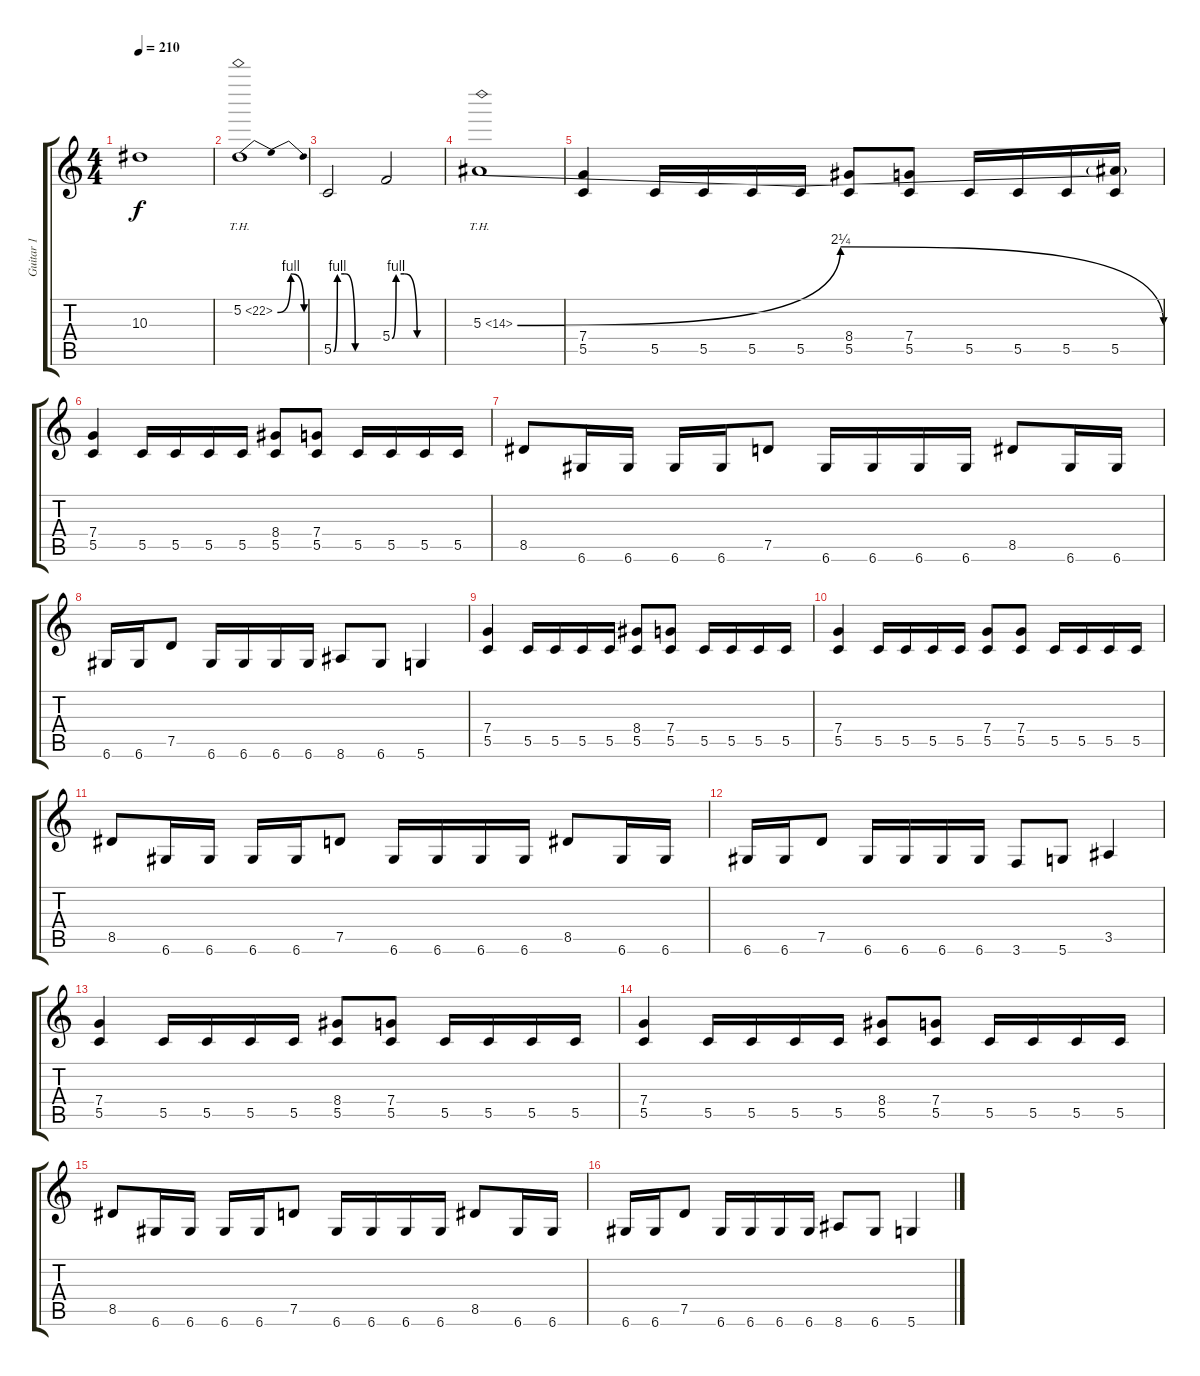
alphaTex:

\track ("Guitar 1" "Guitar 1") {instrument distortionguitar}
\staff {score tabs}
\tuning (D4 A3 F3 C3 G2 D2) {hide}
\ts (4 4)
\tempo 210
\clef g2
\ks c
10.3.1{dy f} |
5.2{be (bendrelease 0 0 15 4 45 4 60 0) th 17}.1 |
5.5{be (custom 0 0 5 4 15 4 29 0 60 0)}.2 5.4{be (custom 0 0 5 4 15 4 31 0 60 0)}.2 |
5.3{be (bendrelease 0 0 30 9 30 9 60 0) th 9}.1 |
(7.4 5.5).4 5.5.16 5.5.16 5.5.16 5.5.16 (8.4 5.5).8 (7.4 5.5).8 5.5.16 5.5.16 5.5.16 (5.3{t} 5.5).16 |
(7.4 5.5).4 5.5.16 5.5.16 5.5.16 5.5.16 (8.4 5.5).8 (7.4 5.5).8 5.5.16 5.5.16 5.5.16 5.5.16 |
8.5.8 6.6.16 6.6.16 6.6.16 6.6.16 7.5.8 6.6.16 6.6.16 6.6.16 6.6.16 8.5.8 6.6.16 6.6.16 |
6.6.16 6.6.16 7.5.8 6.6.16 6.6.16 6.6.16 6.6.16 8.6.8 6.6.8 5.6.4 |
(7.4 5.5).4 5.5.16 5.5.16 5.5.16 5.5.16 (8.4 5.5).8 (7.4 5.5).8 5.5.16 5.5.16 5.5.16 5.5.16 |
(7.4 5.5).4 5.5.16 5.5.16 5.5.16 5.5.16 (7.4 5.5).8 (7.4 5.5).8 5.5.16 5.5.16 5.5.16 5.5.16 |
8.5.8 6.6.16 6.6.16 6.6.16 6.6.16 7.5.8 6.6.16 6.6.16 6.6.16 6.6.16 8.5.8 6.6.16 6.6.16 |
6.6.16 6.6.16 7.5.8 6.6.16 6.6.16 6.6.16 6.6.16 3.6.8 5.6.8 3.5.4 |
(7.4 5.5).4 5.5.16 5.5.16 5.5.16 5.5.16 (8.4 5.5).8 (7.4 5.5).8 5.5.16 5.5.16 5.5.16 5.5.16 |
(7.4 5.5).4 5.5.16 5.5.16 5.5.16 5.5.16 (8.4 5.5).8 (7.4 5.5).8 5.5.16 5.5.16 5.5.16 5.5.16 |
8.5.8 6.6.16 6.6.16 6.6.16 6.6.16 7.5.8 6.6.16 6.6.16 6.6.16 6.6.16 8.5.8 6.6.16 6.6.16 |
6.6.16 6.6.16 7.5.8 6.6.16 6.6.16 6.6.16 6.6.16 8.6.8 6.6.8 5.6.4
